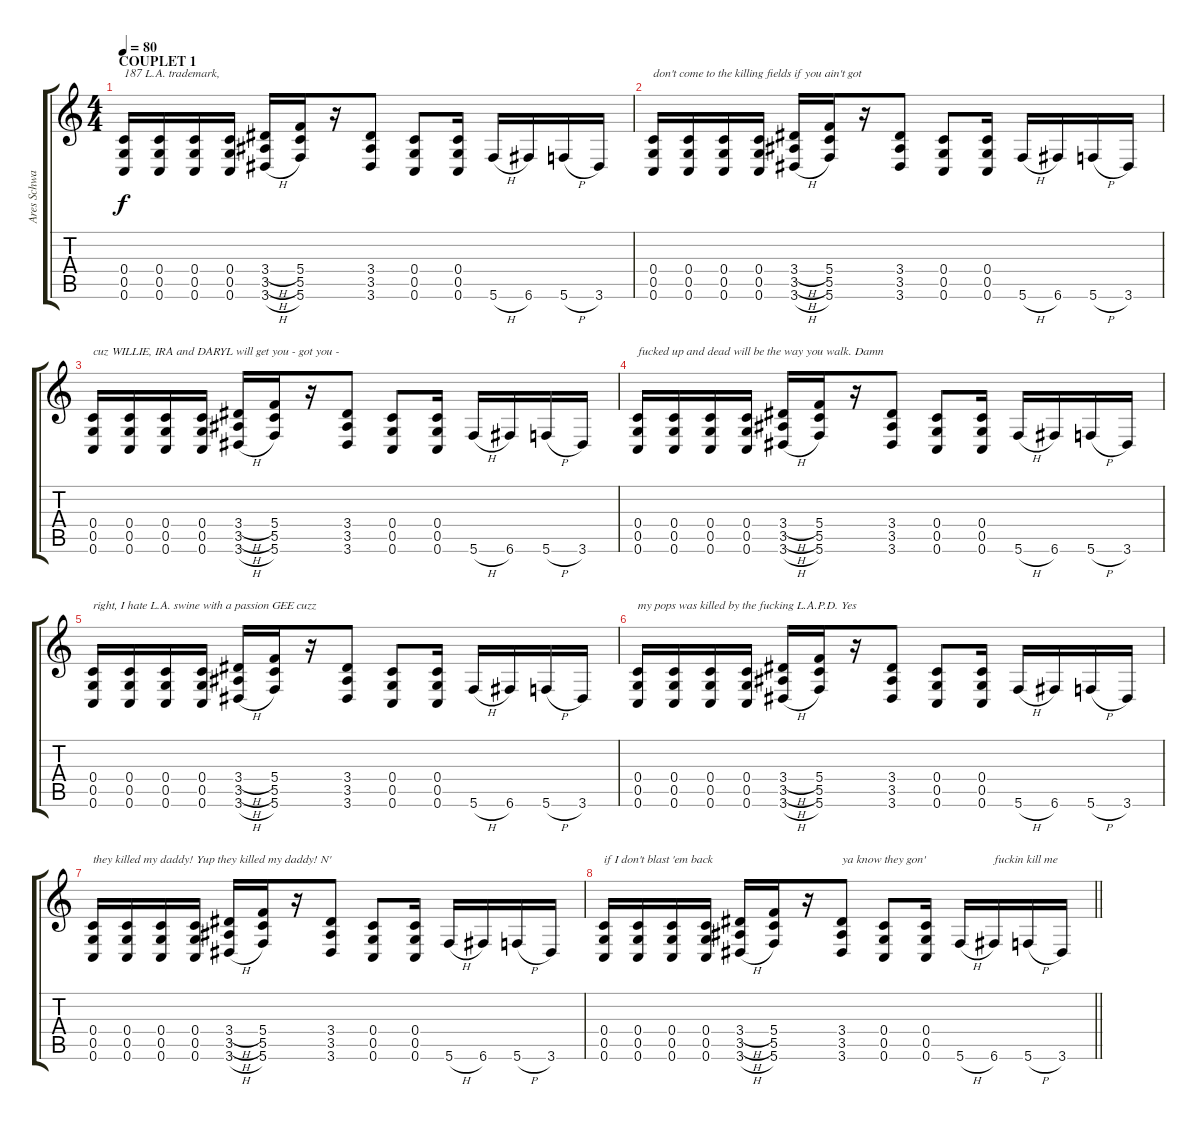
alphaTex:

\track ("Ares Schwager" "Ares Schwa") {instrument distortionguitar}
\staff {score tabs}
\tuning (D4 A3 F3 C3 G2 C2) {hide}
\ts (4 4)
\section ("" "COUPLET 1")
\tempo 80
\clef g2
\ks c
(0.4 0.5 0.6).16{txt "187 L.A. trademark," dy f} (0.4 0.5 0.6).16 (0.4 0.5 0.6).16 (0.4 0.5 0.6).16 (3.4{h} 3.5{h} 3.6{h}).16 (5.4 5.5 5.6).16 r.16 (3.4 3.5 3.6).8 (0.4 0.5 0.6).8 (0.4 0.5 0.6).16 5.6{h}.16 6.6.16 5.6{h}.16 3.6.16 |
(0.4 0.5 0.6).16{txt "don't come to the killing fields if you ain't got "} (0.4 0.5 0.6).16 (0.4 0.5 0.6).16 (0.4 0.5 0.6).16 (3.4{h} 3.5{h} 3.6{h}).16 (5.4 5.5 5.6).16 r.16 (3.4 3.5 3.6).8 (0.4 0.5 0.6).8 (0.4 0.5 0.6).16 5.6{h}.16 6.6.16 5.6{h}.16 3.6.16 |
(0.4 0.5 0.6).16{txt "cuz WILLIE, IRA and DARYL will get you - got you -"} (0.4 0.5 0.6).16 (0.4 0.5 0.6).16 (0.4 0.5 0.6).16 (3.4{h} 3.5{h} 3.6{h}).16 (5.4 5.5 5.6).16 r.16 (3.4 3.5 3.6).8 (0.4 0.5 0.6).8 (0.4 0.5 0.6).16 5.6{h}.16 6.6.16 5.6{h}.16 3.6.16 |
(0.4 0.5 0.6).16{txt "fucked up and dead will be the way you walk. Damn"} (0.4 0.5 0.6).16 (0.4 0.5 0.6).16 (0.4 0.5 0.6).16 (3.4{h} 3.5{h} 3.6{h}).16 (5.4 5.5 5.6).16 r.16 (3.4 3.5 3.6).8 (0.4 0.5 0.6).8 (0.4 0.5 0.6).16 5.6{h}.16 6.6.16 5.6{h}.16 3.6.16 |
(0.4 0.5 0.6).16{txt "right, I hate L.A. swine with a passion GEE cuzz"} (0.4 0.5 0.6).16 (0.4 0.5 0.6).16 (0.4 0.5 0.6).16 (3.4{h} 3.5{h} 3.6{h}).16 (5.4 5.5 5.6).16 r.16 (3.4 3.5 3.6).8 (0.4 0.5 0.6).8 (0.4 0.5 0.6).16 5.6{h}.16 6.6.16 5.6{h}.16 3.6.16 |
(0.4 0.5 0.6).16{txt "my pops was killed by the fucking L.A.P.D. Yes"} (0.4 0.5 0.6).16 (0.4 0.5 0.6).16 (0.4 0.5 0.6).16 (3.4{h} 3.5{h} 3.6{h}).16 (5.4 5.5 5.6).16 r.16 (3.4 3.5 3.6).8 (0.4 0.5 0.6).8 (0.4 0.5 0.6).16 5.6{h}.16 6.6.16 5.6{h}.16 3.6.16 |
(0.4 0.5 0.6).16{txt "they killed my daddy! Yup they killed my daddy! N'"} (0.4 0.5 0.6).16 (0.4 0.5 0.6).16 (0.4 0.5 0.6).16 (3.4{h} 3.5{h} 3.6{h}).16 (5.4 5.5 5.6).16 r.16 (3.4 3.5 3.6).8 (0.4 0.5 0.6).8 (0.4 0.5 0.6).16 5.6{h}.16 6.6.16 5.6{h}.16 3.6.16 |
\barLineRight lightlight
(0.4 0.5 0.6).16{txt "if I don't blast 'em back"} (0.4 0.5 0.6).16 (0.4 0.5 0.6).16 (0.4 0.5 0.6).16 (3.4{h} 3.5{h} 3.6{h}).16 (5.4 5.5 5.6).16 r.16 (3.4 3.5 3.6).8{txt "ya know they gon'"} (0.4 0.5 0.6).8 (0.4 0.5 0.6).16 5.6{h}.16 6.6.16{txt "fuckin kill me"} 5.6{h}.16 3.6.16
